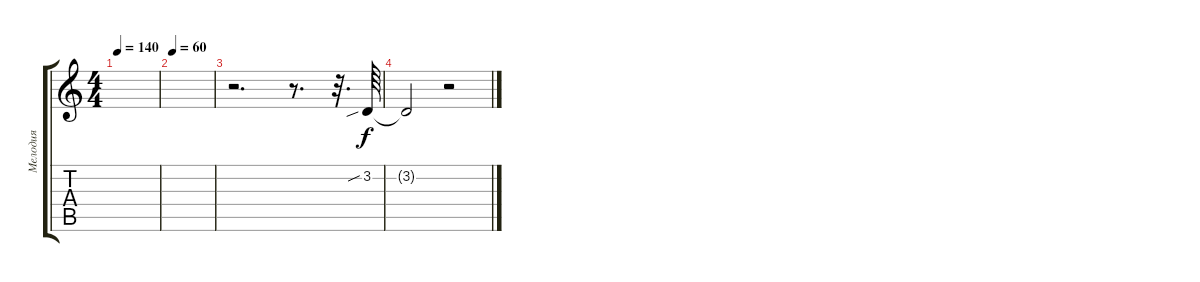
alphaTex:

\track ("Мелодия" "Мелодия") {instrument tuba}
\staff {score tabs}
\tuning (E4 B3 G3 D3 A2 E2) {hide}
\ts (4 4)
\tempo 140
\clef g2
\ks c
|
\tempo 60
|
r.2{d} r.8{d} r.32{d} 3.2{sib}.64 |
3.2{t}.2 r.2
